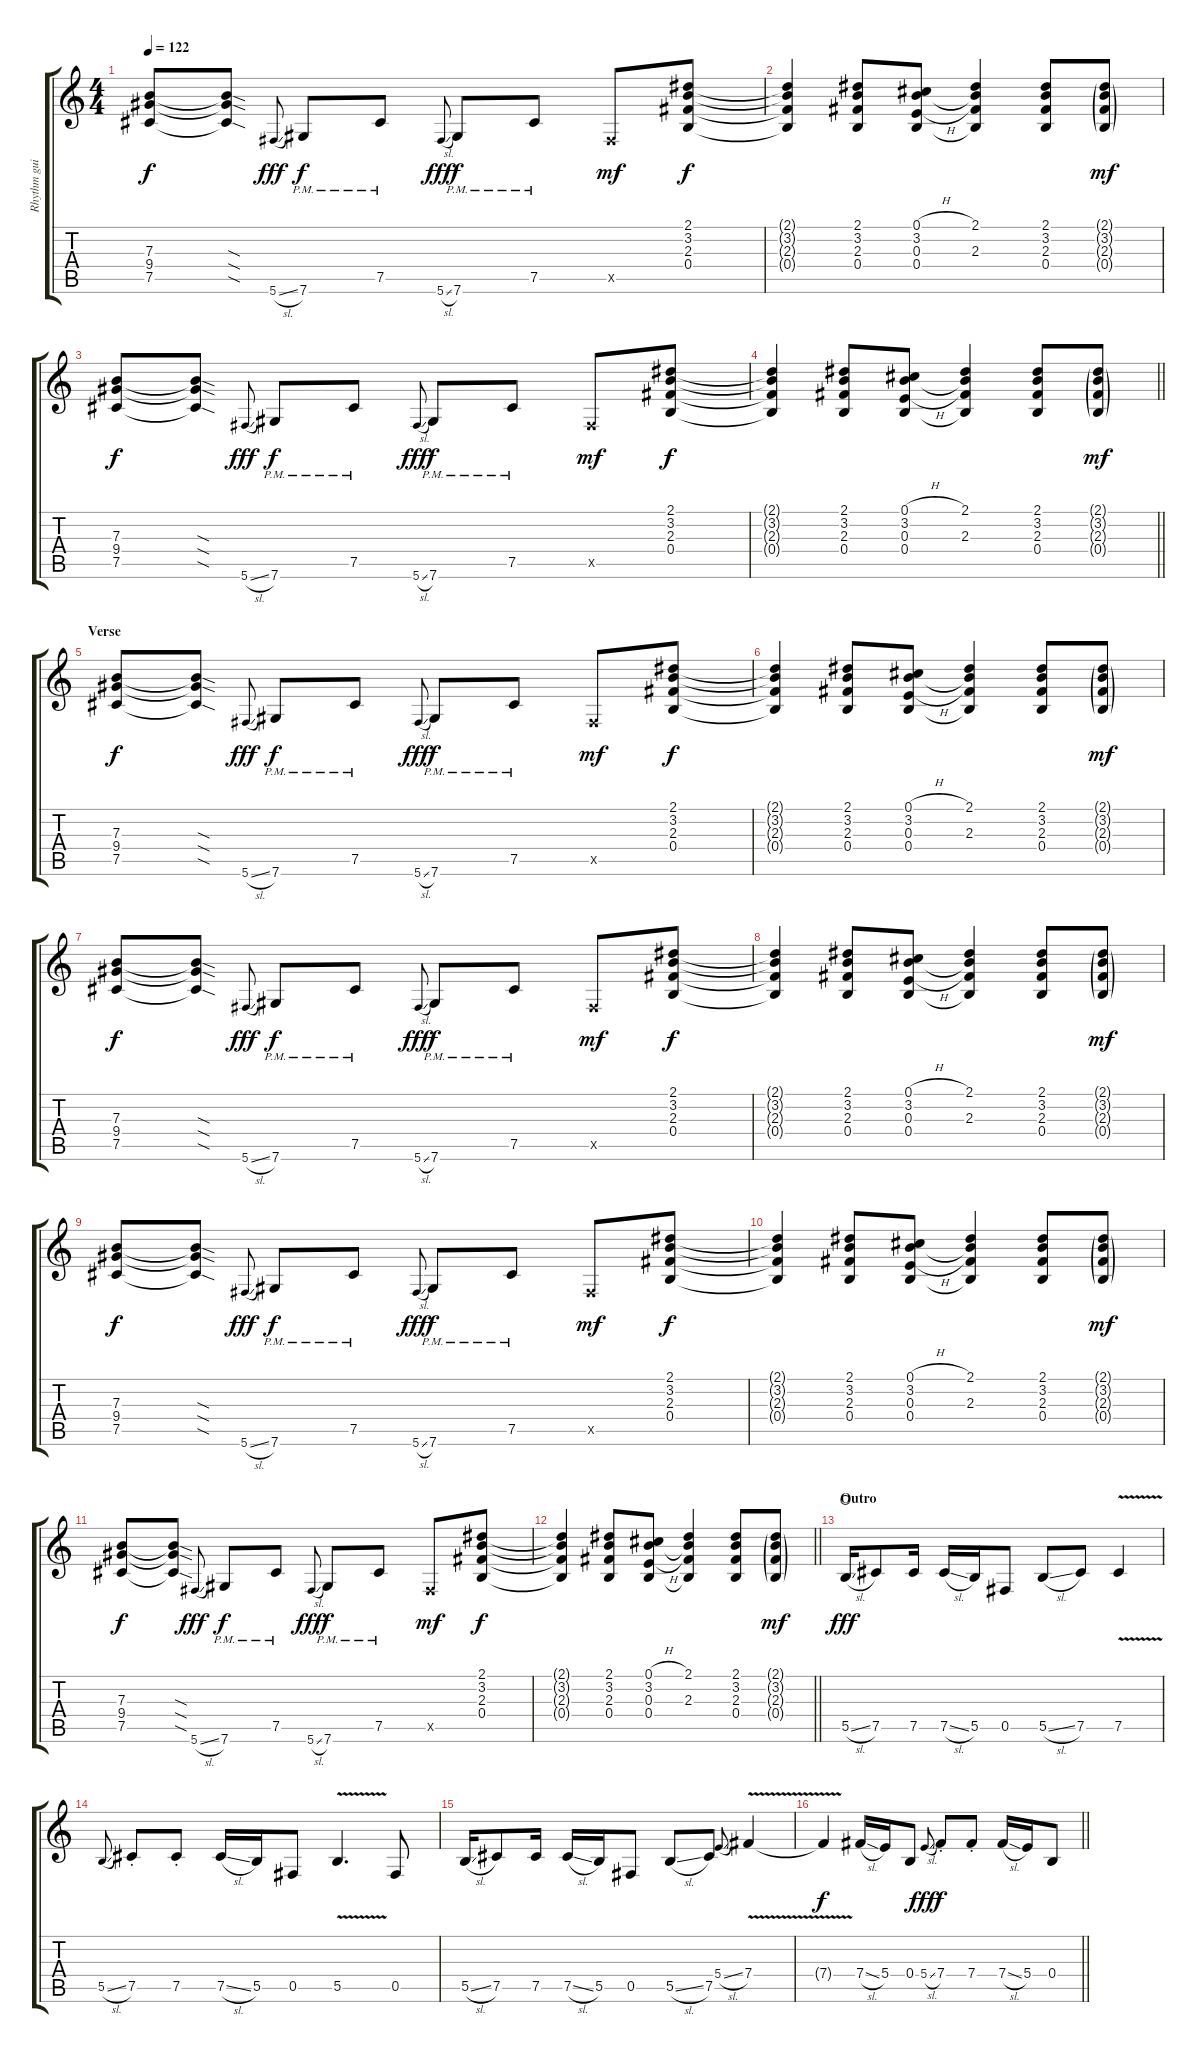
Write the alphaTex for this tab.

\track ("Rhythm guitar 1" "Rhythm gui") {instrument distortionguitar}
\staff {score tabs}
\tuning (Db4 Ab3 E3 B2 Gb2 Db2) {hide}
\ts (4 4)
\tempo 122
\clef g2
\ks c
(7.3 9.4 7.5).8{dy f} (7.3{sod t} 9.4{sod t} 7.5{sod t}).8 5.6{sl}.8{gr onbeat dy fff} 7.6{pm}.8{dy f} 7.5{pm}.8 5.6{sl}.8{gr onbeat dy fff} 7.6{pm}.8{dy f} 7.5{pm}.8 0.5{x}.8{dy mf} (2.1 3.2 2.3 0.4).8{dy f} |
(2.1{t} 3.2{t} 2.3{t} 0.4{t}).4 (2.1 3.2 2.3 0.4).8 (0.1{h} 3.2 0.3{h} 0.4).8 (2.1 3.2{t} 2.3 0.4{t}).4 (2.1 3.2 2.3 0.4).8 (2.1{g} 3.2{g} 2.3{g} 0.4{g}).8{dy mf} |
(7.3 9.4 7.5).8{dy f} (7.3{sod t} 9.4{sod t} 7.5{sod t}).8 5.6{sl}.8{gr onbeat dy fff} 7.6{pm}.8{dy f} 7.5{pm}.8 5.6{sl}.8{gr onbeat dy fff} 7.6{pm}.8{dy f} 7.5{pm}.8 0.5{x}.8{dy mf} (2.1 3.2 2.3 0.4).8{dy f} |
\barLineRight lightlight
(2.1{t} 3.2{t} 2.3{t} 0.4{t}).4 (2.1 3.2 2.3 0.4).8 (0.1{h} 3.2 0.3{h} 0.4).8 (2.1 3.2{t} 2.3 0.4{t}).4 (2.1 3.2 2.3 0.4).8 (2.1{g} 3.2{g} 2.3{g} 0.4{g}).8{dy mf} |
\section ("" "Verse")
(7.3 9.4 7.5).8{dy f} (7.3{sod t} 9.4{sod t} 7.5{sod t}).8 5.6{sl}.8{gr onbeat dy fff} 7.6{pm}.8{dy f} 7.5{pm}.8 5.6{sl}.8{gr onbeat dy fff} 7.6{pm}.8{dy f} 7.5{pm}.8 0.5{x}.8{dy mf} (2.1 3.2 2.3 0.4).8{dy f} |
(2.1{t} 3.2{t} 2.3{t} 0.4{t}).4 (2.1 3.2 2.3 0.4).8 (0.1{h} 3.2 0.3{h} 0.4).8 (2.1 3.2{t} 2.3 0.4{t}).4 (2.1 3.2 2.3 0.4).8 (2.1{g} 3.2{g} 2.3{g} 0.4{g}).8{dy mf} |
(7.3 9.4 7.5).8{dy f} (7.3{sod t} 9.4{sod t} 7.5{sod t}).8 5.6{sl}.8{gr onbeat dy fff} 7.6{pm}.8{dy f} 7.5{pm}.8 5.6{sl}.8{gr onbeat dy fff} 7.6{pm}.8{dy f} 7.5{pm}.8 0.5{x}.8{dy mf} (2.1 3.2 2.3 0.4).8{dy f} |
(2.1{t} 3.2{t} 2.3{t} 0.4{t}).4 (2.1 3.2 2.3 0.4).8 (0.1{h} 3.2 0.3{h} 0.4).8 (2.1 3.2{t} 2.3 0.4{t}).4 (2.1 3.2 2.3 0.4).8 (2.1{g} 3.2{g} 2.3{g} 0.4{g}).8{dy mf} |
(7.3 9.4 7.5).8{dy f} (7.3{sod t} 9.4{sod t} 7.5{sod t}).8 5.6{sl}.8{gr onbeat dy fff} 7.6{pm}.8{dy f} 7.5{pm}.8 5.6{sl}.8{gr onbeat dy fff} 7.6{pm}.8{dy f} 7.5{pm}.8 0.5{x}.8{dy mf} (2.1 3.2 2.3 0.4).8{dy f} |
(2.1{t} 3.2{t} 2.3{t} 0.4{t}).4 (2.1 3.2 2.3 0.4).8 (0.1{h} 3.2 0.3{h} 0.4).8 (2.1 3.2{t} 2.3 0.4{t}).4 (2.1 3.2 2.3 0.4).8 (2.1{g} 3.2{g} 2.3{g} 0.4{g}).8{dy mf} |
(7.3 9.4 7.5).8{dy f} (7.3{sod t} 9.4{sod t} 7.5{sod t}).8 5.6{sl}.8{gr onbeat dy fff} 7.6{pm}.8{dy f} 7.5{pm}.8 5.6{sl}.8{gr onbeat dy fff} 7.6{pm}.8{dy f} 7.5{pm}.8 0.5{x}.8{dy mf} (2.1 3.2 2.3 0.4).8{dy f} |
\barLineRight lightlight
(2.1{t} 3.2{t} 2.3{t} 0.4{t}).4 (2.1 3.2 2.3 0.4).8 (0.1{h} 3.2 0.3{h} 0.4).8 (2.1 3.2{t} 2.3 0.4{t}).4 (2.1 3.2 2.3 0.4).8 (2.1{g} 3.2{g} 2.3{g} 0.4{g}).8{dy mf} |
\section ("" "Outro")
5.5{sl}.16{dy fff waho} 7.5.8 7.5.16 7.5{sl}.16 5.5.16 0.5.8 5.5{sl}.8 7.5.8 7.5{v}.4 |
5.5{sl}.8{gr onbeat} 7.5{st}.8 7.5{st}.8 7.5{sl}.16 5.5.16 0.5.8 5.5{v}.4{d} 0.5.8 |
5.5{sl}.16 7.5.8 7.5.16 7.5{sl}.16 5.5.16 0.5.8 5.5{sl}.8 7.5.8 5.4{sl}.8{gr onbeat} 7.4{v}.4 |
\barLineRight lightlight
7.4{t}.4{dy f} 7.4{sl}.16 5.4.16 0.4.8 5.4{sl}.8{gr onbeat dy fff} 7.4{st}.8{dy f} 7.4{st}.8 7.4{sl}.16 5.4.16 0.4.8
